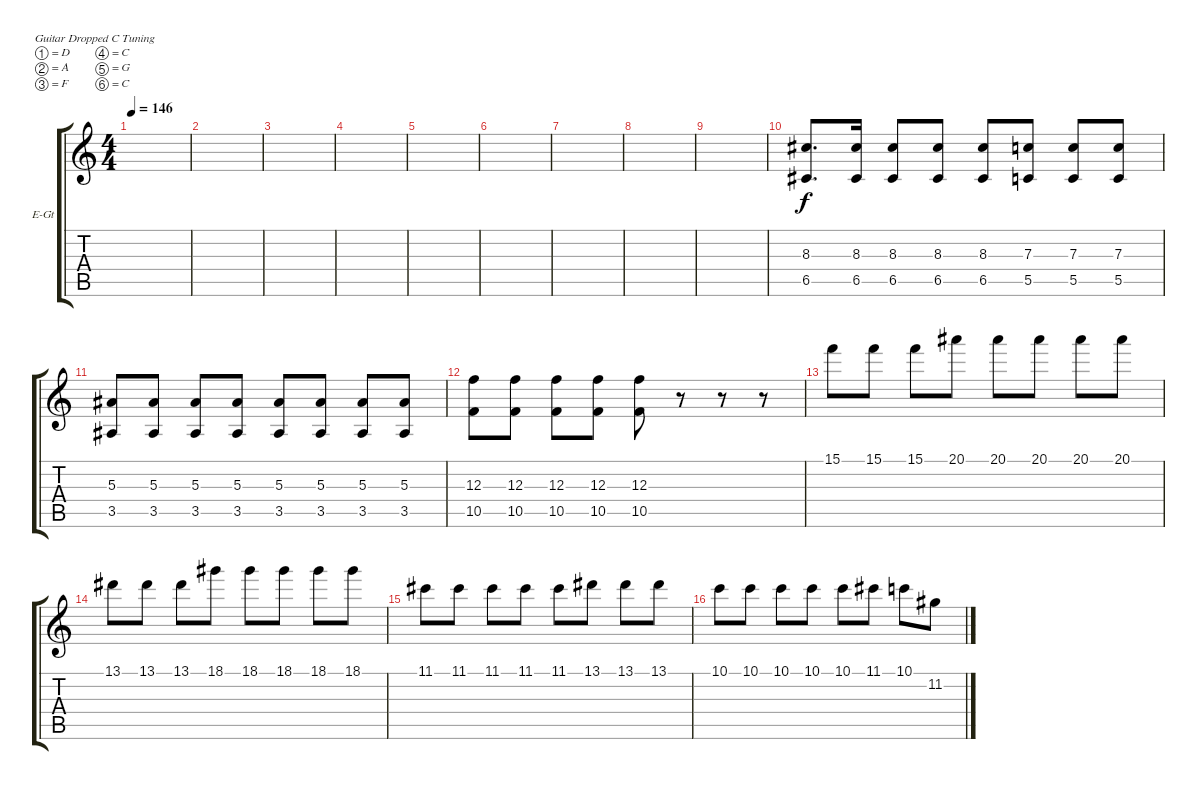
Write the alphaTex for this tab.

\defaultSystemsLayout 4
\bracketExtendMode groupsimilarinstruments
\firstSystemTrackNameOrientation horizontal
\otherSystemsTrackNameOrientation horizontal
\track ("Guitar Lead" "E-Gt") {instrument overdrivenguitar}
\staff {score tabs}
\tuning (D4 A3 F3 C3 G2 C2)
\ts (4 4)
\tempo 146
\clef g2
\ks c
|
|
|
|
|
|
|
|
|
(6.5 8.3).8{d} (6.5 8.3).16 (6.5 8.3).8 (6.5 8.3).8 (6.5 8.3).8 (5.5 7.3).8 (5.5 7.3).8 (5.5 7.3).8 |
(3.5 5.3).8 (3.5 5.3).8 (3.5 5.3).8 (3.5 5.3).8 (3.5 5.3).8 (3.5 5.3).8 (3.5 5.3).8 (3.5 5.3).8 |
(10.5 12.3).8 (10.5 12.3).8 (10.5 12.3).8 (10.5 12.3).8 (10.5 12.3).8 r.8 r.8 r.8 |
15.1.8 15.1.8 15.1.8 20.1.8 20.1.8 20.1.8 20.1.8 20.1.8 |
13.1.8 13.1.8 13.1.8 18.1.8 18.1.8 18.1.8 18.1.8 18.1.8 |
11.1.8 11.1.8 11.1.8 11.1.8 11.1.8 13.1.8 13.1.8 13.1.8 |
10.1.8 10.1.8 10.1.8 10.1.8 10.1.8 11.1.8 10.1.8 11.2.8
